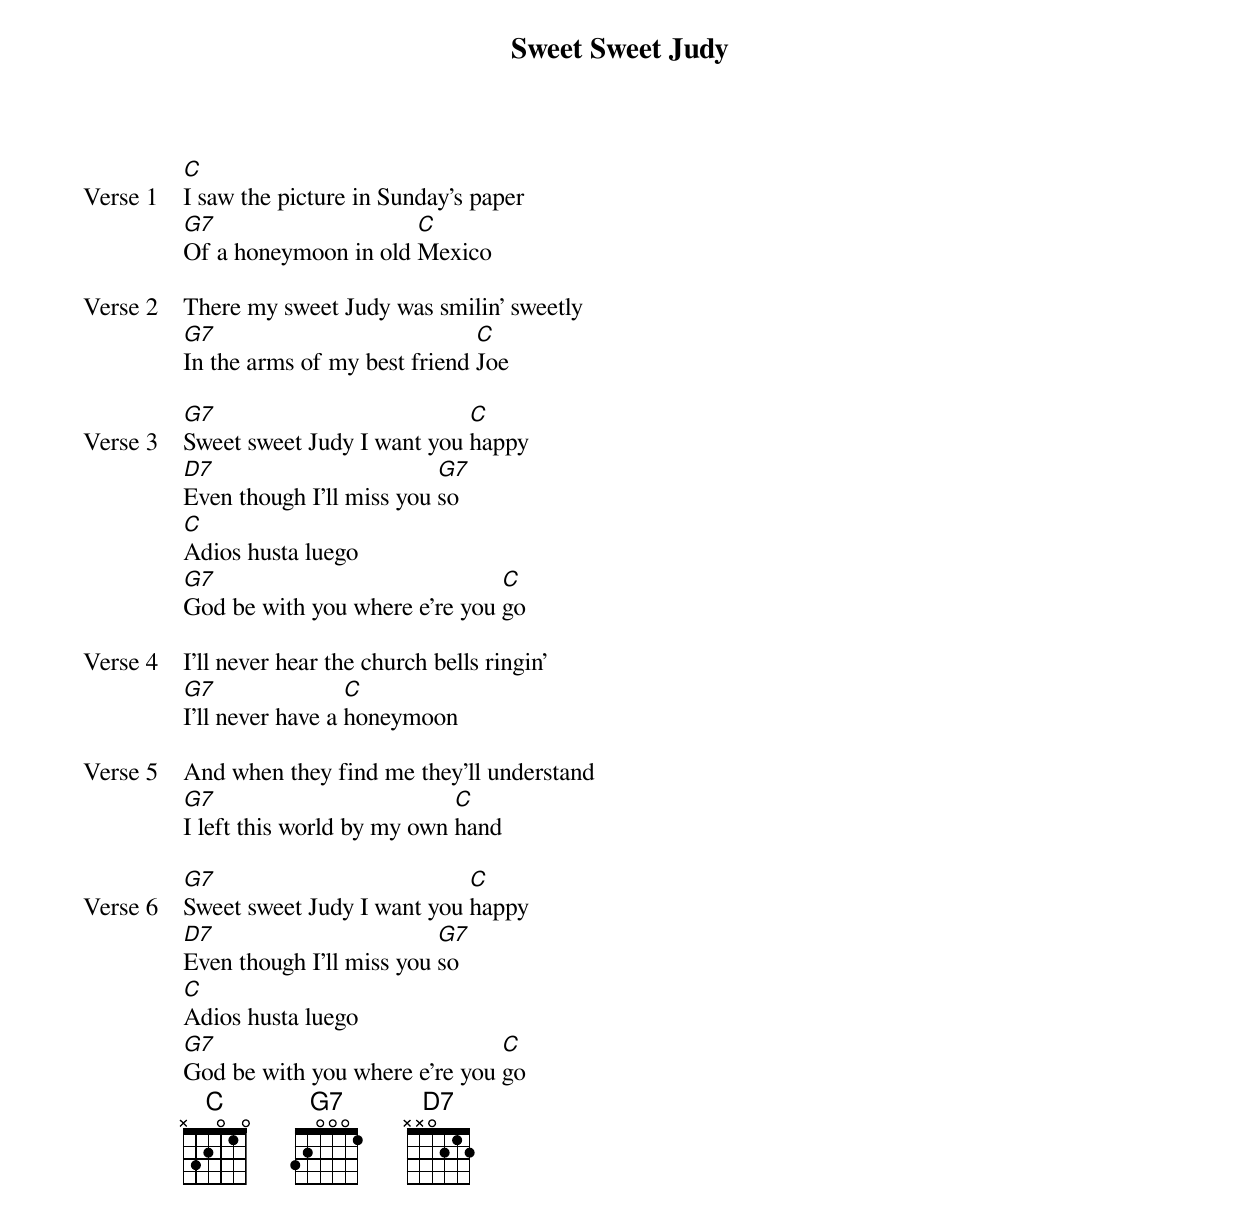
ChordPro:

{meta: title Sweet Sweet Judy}
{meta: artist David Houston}

{start_of_verse: Verse 1}
[C]I saw the picture in Sunday's paper
[G7]Of a honeymoon in old [C]Mexico
{end_of_verse}

{start_of_verse: Verse 2}
There my sweet Judy was smilin' sweetly
[G7]In the arms of my best friend [C]Joe
{end_of_verse}

{start_of_verse: Verse 3}
[G7]Sweet sweet Judy I want you [C]happy
[D7]Even though I'll miss you [G7]so
[C]Adios husta luego
[G7]God be with you where e're you [C]go
{end_of_verse}

{start_of_verse: Verse 4}
I'll never hear the church bells ringin'
[G7]I'll never have a [C]honeymoon
{end_of_verse}

{start_of_verse: Verse 5}
And when they find me they'll understand
[G7]I left this world by my own [C]hand
{end_of_verse}

{start_of_verse: Verse 6}
[G7]Sweet sweet Judy I want you [C]happy
[D7]Even though I'll miss you [G7]so
[C]Adios husta luego
[G7]God be with you where e're you [C]go
{end_of_verse}
